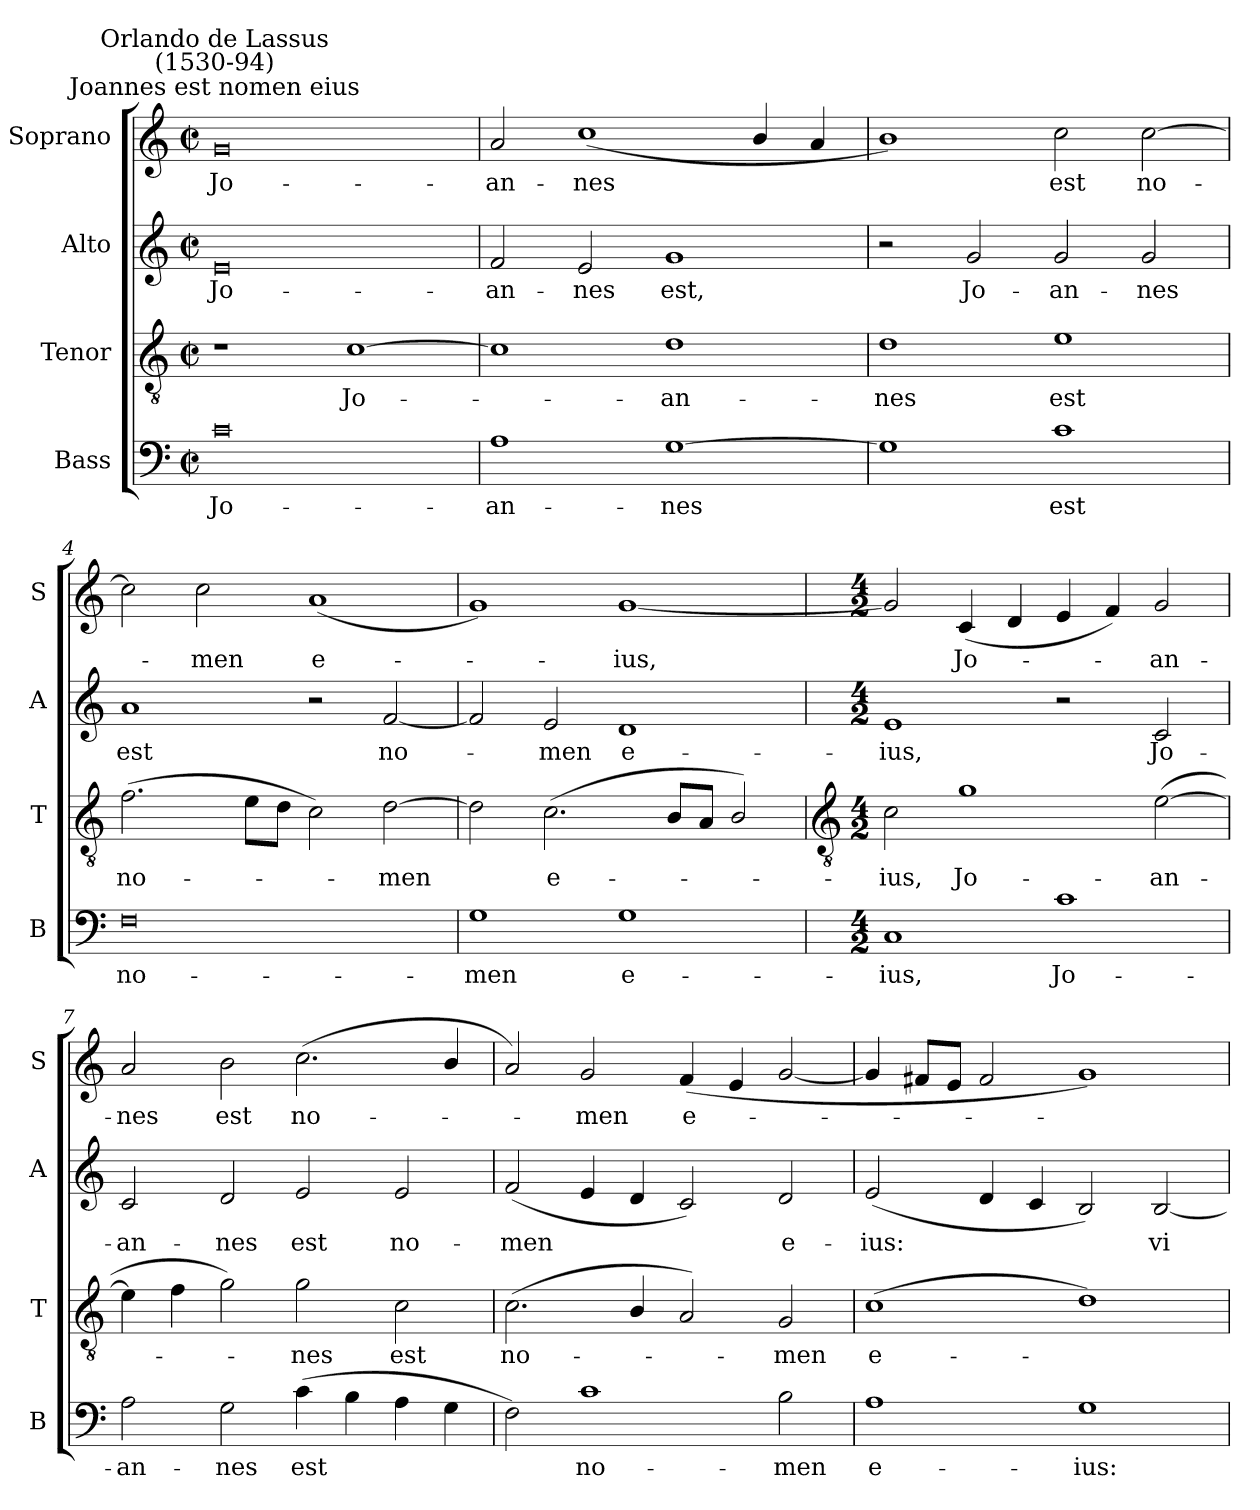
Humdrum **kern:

**kern	**text	**kern	**text	**kern	**text	**kern	**text
*part4	*part4	*part3	*part3	*part2	*part2	*part1	*part1
*staff4	*staff4	*staff3	*staff3	*staff2	*staff2	*staff1	*staff1
*I"Bass	*	*I"Tenor	*	*I"Alto	*	*I"Soprano	*
*I'B	*	*I'T	*	*I'A	*	*I'S	*
*clefF4	*	*clefGv2	*	*clefG2	*	*clefG2	*
*k[]	*	*k[]	*	*k[]	*	*k[]	*
*C:	*	*C:	*	*C:	*	*C:	*
*M4/2	*	*M4/2	*	*M4/2	*	*M4/2	*
*met(c|)	*	*met(c|)	*	*met(c|)	*	*met(c|)	*
=1	=1	=1	=1	=1	=1	=1	=1
!	!	!	!	!	!	!LO:TX:a:cj:t=Joannes est nomen eius	!
!	!	!	!	!	!	!LO:TX:a:cj:t=Orlando de Lassus\n(1530-94)	!
!	!LO:LY:b	!	!	!	!LO:LY:b	!	!LO:LY:b
0c	Jo-	1r	.	0e	Jo-	0g	Jo-
!	!	!	!LO:LY:b	!	!	!	!
.	.	[1c	Jo-	.	.	.	.
=2	=2	=2	=2	=2	=2	=2	=2
!	!LO:LY:b	!	!	!	!LO:LY:b	!	!LO:LY:b
1A	-an-	1c]	.	2f	-an-	2a	-an-
!	!	!	!	!	!LO:LY:b	!	!LO:LY:b
.	.	.	.	2e	-nes	(<1cc/	-nes
!	!LO:LY:b	!	!LO:LY:b	!	!LO:LY:b	!	!
[1G	-nes	1d	an-	1g	est,	.	.
.	.	.	.	.	.	4b/	.
.	.	.	.	.	.	4a	.
=3	=3	=3	=3	=3	=3	=3	=3
!	!	!	!LO:LY:b	!	!	!	!
1G]	.	1d	-nes	2r	.	1b/)	.
!	!	!	!	!	!LO:LY:b	!	!
.	.	.	.	2g	Jo-	.	.
!	!LO:LY:b	!	!LO:LY:b	!	!LO:LY:b	!	!LO:LY:b
1c	est	1e	est	2g	-an-	2cc	est
!	!	!	!	!	!LO:LY:b	!	!LO:LY:b
.	.	.	.	2g	-nes	[2cc	no-
=4	=4	=4	=4	=4	=4	=4	=4
!	!LO:LY:b	!	!LO:LY:b	!	!LO:LY:b	!	!
0F	no-	(>2.f	no-	1a	est	2cc]	.
!	!	!	!	!	!	!	!LO:LY:b
.	.	.	.	.	.	2cc	men
.	.	8eL	.	.	.	.	.
.	.	8dJ	.	.	.	.	.
!	!	!	!	!	!	!	!LO:LY:b
.	.	2c)	.	2r	.	(<1a	e-
!	!	!	!LO:LY:b	!	!LO:LY:b	!	!
.	.	[2d	men	[2f	no-	.	.
=5	=5	=5	=5	=5	=5	=5	=5
!	!LO:LY:b	!	!	!	!	!	!
1G	-men	2d]	.	2f]	.	1g)	.
!	!	!	!LO:LY:b	!	!LO:LY:b	!	!
.	.	(<2.c	e-	2e	men	.	.
!	!LO:LY:b	!	!	!	!LO:LY:b	!	!LO:LY:b
1G	e-	.	.	1d	e-	[1g	ius,
.	.	8BL	.	.	.	.	.
.	.	8AJ	.	.	.	.	.
.	.	2B/)	.	.	.	.	.
!!LO:LB:g=z
=6	=6	=6	=6	=6	=6	=6	=6
*	*	*clefGv2	*	*	*	*	*
*M4/2	*	*M4/2	*	*M4/2	*	*M4/2	*
!	!LO:LY:b	!	!LO:LY:b	!	!LO:LY:b	!	!
1C	-ius,	2c	ius,	1e	ius,	2g]	.
!	!	!	!LO:LY:b	!	!	!	!LO:LY:b
.	.	1g	Jo-	.	.	(<4c	Jo-
.	.	.	.	.	.	4d	.
!	!LO:LY:b	!	!	!	!	!	!
1c	Jo-	.	.	2r	.	4e	.
.	.	.	.	.	.	4f)	.
!	!	!	!LO:LY:b	!	!LO:LY:b	!	!LO:LY:b
.	.	(>[2e	-an-	2c	Jo-	2g	-an-
=7	=7	=7	=7	=7	=7	=7	=7
!	!LO:LY:b	!	!	!	!LO:LY:b	!	!LO:LY:b
2A	-an-	4e]	.	2c	-an-	2a	-nes
.	.	4f	.	.	.	.	.
!	!LO:LY:b	!	!	!	!LO:LY:b	!	!LO:LY:b
2G	-nes	2g)	.	2d	-nes	2b	est
!	!LO:LY:b	!	!LO:LY:b	!	!LO:LY:b	!	!LO:LY:b
(>4c	est	2g	nes	2e	est	(<2.cc	no-
4B	.	.	.	.	.	.	.
!	!	!	!LO:LY:b	!	!LO:LY:b	!	!
4A	.	2c	est	2e	no-	.	.
4G	.	.	.	.	.	4b/	.
=8	=8	=8	=8	=8	=8	=8	=8
!	!	!	!LO:LY:b	!	!LO:LY:b	!	!
2F)	.	(<2.c	no-	(<2f	-men	2a)	.
!	!LO:LY:b	!	!	!	!	!	!LO:LY:b
1c	no-	.	.	4e	.	2g	men
.	.	4B/	.	4d	.	.	.
!	!	!	!	!	!	!	!LO:LY:b
.	.	2A)	.	2c)	.	(<4f	e-
.	.	.	.	.	.	4e	.
!	!LO:LY:b	!	!LO:LY:b	!	!LO:LY:b	!	!
2B	-men	2G	men	2d	e-	[2g	.
=9	=9	=9	=9	=9	=9	=9	=9
!	!LO:LY:b	!	!LO:LY:b	!	!LO:LY:b	!	!
1A	e-	(>1c	e-	(<2e	-ius:	4g]	.
.	.	.	.	.	.	8f#XL	.
.	.	.	.	.	.	8eJ	.
.	.	.	.	4d	.	2f#	.
.	.	.	.	4c	.	.	.
!	!LO:LY:b	!	!	!	!	!	!
1G	-ius:	1d)	.	2B)	.	1g)	.
!	!	!	!	!	!LO:LY:b	!	!
.	.	.	.	[2B	vi-	.	.
=	=	=	=	=	=	=	=
*-	*-	*-	*-	*-	*-	*-	*-
